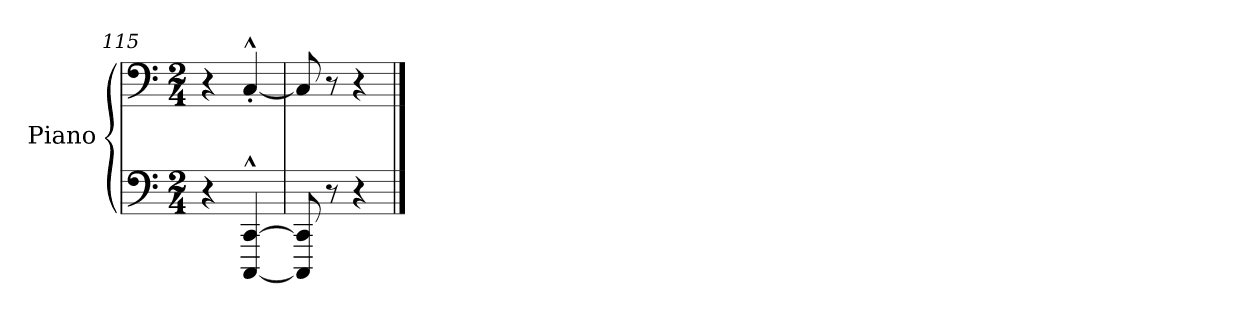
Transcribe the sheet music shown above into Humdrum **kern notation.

**kern	**kern
*part1	*part1
*staff2	*staff1
*I"Piano	*
*I'Pno.	*
*clefF4	*clefF4
*k[]	*k[]
*M2/4	*M2/4
=115	=115
4r	4r
[4CCC/^^ [4CC/^^	[4C'^^/
=116	=116
8CCC/] 8CC/]	8C/]
8r	8r
4r	4r
==	==
*-	*-
